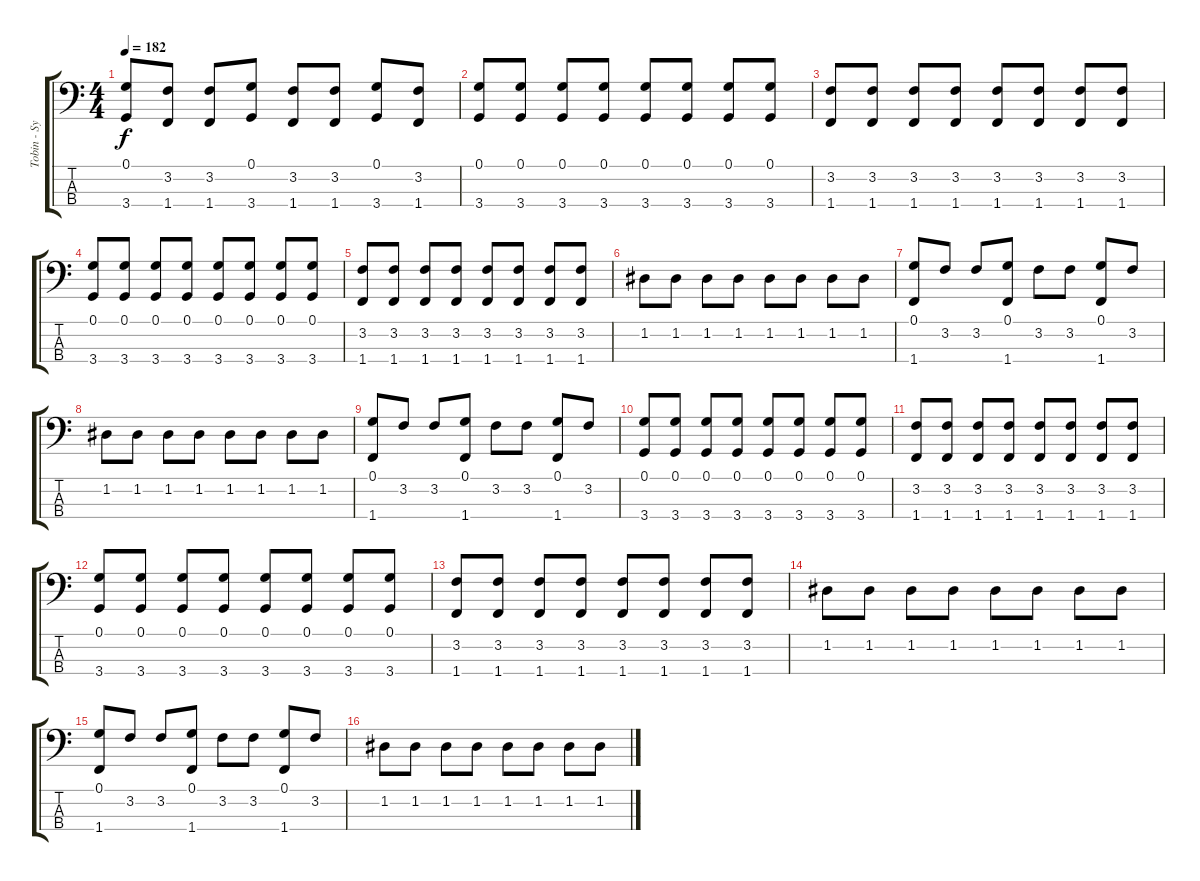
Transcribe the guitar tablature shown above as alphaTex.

\track ("Tobin - Synth Bass" "Tobin - Sy") {instrument synthbass2}
\staff {score tabs}
\tuning (G2 D2 A1 E1) {hide}
\ts (4 4)
\tempo 182
\clef f4
\ks c
(0.1 3.4).8{dy f} (3.2 1.4).8 (3.2 1.4).8 (0.1 3.4).8 (3.2 1.4).8 (3.2 1.4).8 (0.1 3.4).8 (3.2 1.4).8 |
(0.1 3.4).8 (0.1 3.4).8 (0.1 3.4).8 (0.1 3.4).8 (0.1 3.4).8 (0.1 3.4).8 (0.1 3.4).8 (0.1 3.4).8 |
(3.2 1.4).8 (3.2 1.4).8 (3.2 1.4).8 (3.2 1.4).8 (3.2 1.4).8 (3.2 1.4).8 (3.2 1.4).8 (3.2 1.4).8 |
(0.1 3.4).8 (0.1 3.4).8 (0.1 3.4).8 (0.1 3.4).8 (0.1 3.4).8 (0.1 3.4).8 (0.1 3.4).8 (0.1 3.4).8 |
(3.2 1.4).8 (3.2 1.4).8 (3.2 1.4).8 (3.2 1.4).8 (3.2 1.4).8 (3.2 1.4).8 (3.2 1.4).8 (3.2 1.4).8 |
1.2.8 1.2.8 1.2.8 1.2.8 1.2.8 1.2.8 1.2.8 1.2.8 |
(0.1 1.4).8 3.2.8 3.2.8 (0.1 1.4).8 3.2.8 3.2.8 (0.1 1.4).8 3.2.8 |
1.2.8 1.2.8 1.2.8 1.2.8 1.2.8 1.2.8 1.2.8 1.2.8 |
(0.1 1.4).8 3.2.8 3.2.8 (0.1 1.4).8 3.2.8 3.2.8 (0.1 1.4).8 3.2.8 |
(0.1 3.4).8 (0.1 3.4).8 (0.1 3.4).8 (0.1 3.4).8 (0.1 3.4).8 (0.1 3.4).8 (0.1 3.4).8 (0.1 3.4).8 |
(3.2 1.4).8 (3.2 1.4).8 (3.2 1.4).8 (3.2 1.4).8 (3.2 1.4).8 (3.2 1.4).8 (3.2 1.4).8 (3.2 1.4).8 |
(0.1 3.4).8 (0.1 3.4).8 (0.1 3.4).8 (0.1 3.4).8 (0.1 3.4).8 (0.1 3.4).8 (0.1 3.4).8 (0.1 3.4).8 |
(3.2 1.4).8 (3.2 1.4).8 (3.2 1.4).8 (3.2 1.4).8 (3.2 1.4).8 (3.2 1.4).8 (3.2 1.4).8 (3.2 1.4).8 |
1.2.8 1.2.8 1.2.8 1.2.8 1.2.8 1.2.8 1.2.8 1.2.8 |
(0.1 1.4).8 3.2.8 3.2.8 (0.1 1.4).8 3.2.8 3.2.8 (0.1 1.4).8 3.2.8 |
1.2.8 1.2.8 1.2.8 1.2.8 1.2.8 1.2.8 1.2.8 1.2.8
